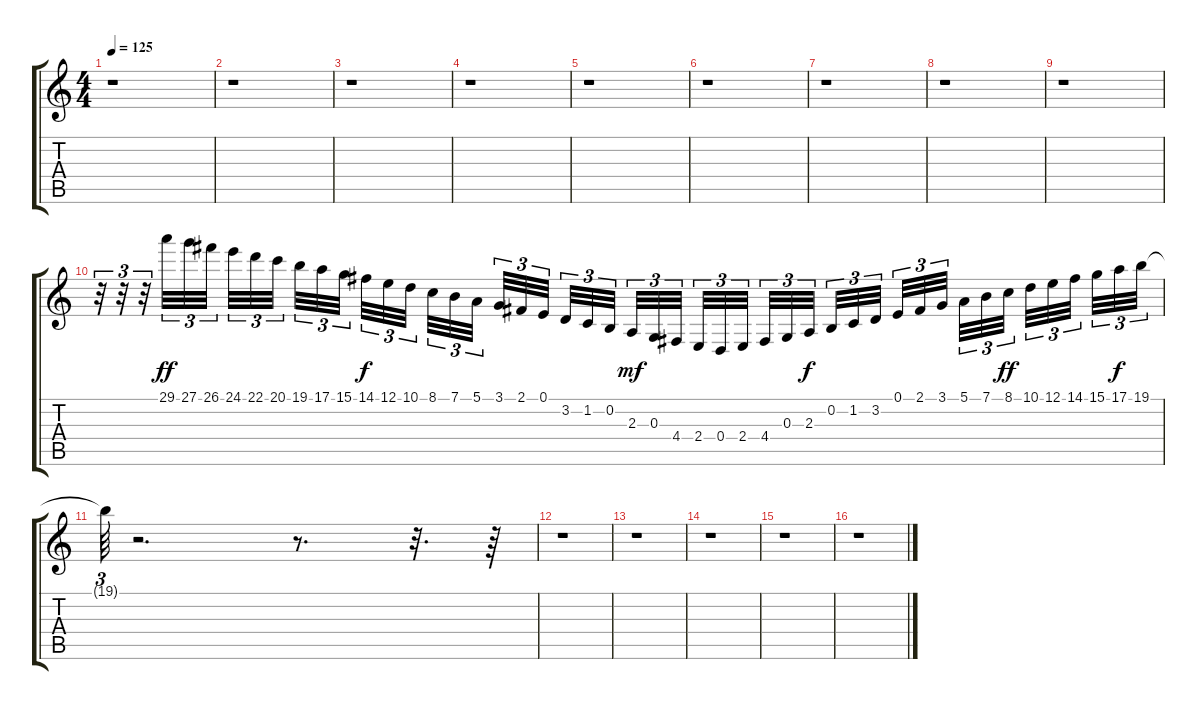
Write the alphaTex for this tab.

\track "" {instrument orchestralharp}
\staff {score tabs}
\tuning (E4 B3 G3 D3 A2 E2) {hide}
\ts (4 4)
\tempo 125
\clef g2
\ks c
r.1{dy f} |
r.1 |
r.1 |
r.1 |
r.1 |
r.1 |
r.1 |
r.1 |
r.1 |
r.32{tu (3 2) balance 1} r.32{tu (3 2)} r.32{tu (3 2)} 29.1.32{tu (3 2) dy ff balance 2} 27.1.32{tu (3 2)} 26.1.32{tu (3 2) balance 4} 24.1.32{tu (3 2)} 22.1.32{tu (3 2)} 20.1.32{tu (3 2) balance 5} 19.1.32{tu (3 2)} 17.1.32{tu (3 2) balance 7} 15.1.32{tu (3 2)} 14.1.32{tu (3 2) dy f} 12.1.32{tu (3 2) balance 8} 10.1.32{tu (3 2)} 8.1.32{tu (3 2) balance 10} 7.1.32{tu (3 2)} 5.1.32{tu (3 2)} 3.1.32{tu (3 2) balance 11} 2.1.32{tu (3 2)} 0.1.32{tu (3 2) balance 12} 3.2.32{tu (3 2)} 1.2.32{tu (3 2)} 0.2.32{tu (3 2) balance 14} 2.3.32{tu (3 2) dy mf} 0.3.32{tu (3 2) balance 12} 4.4.32{tu (3 2)} 2.4.32{tu (3 2)} 0.4.32{tu (3 2) balance 11} 2.4.32{tu (3 2)} 4.4.32{tu (3 2) balance 10} 0.3.32{tu (3 2)} 2.3.32{tu (3 2) dy f} 0.2.32{tu (3 2) balance 8} 1.2.32{tu (3 2)} 3.2.32{tu (3 2) balance 7} 0.1.32{tu (3 2)} 2.1.32{tu (3 2)} 3.1.32{tu (3 2) balance 5} 5.1.32{tu (3 2)} 7.1.32{tu (3 2) balance 4} 8.1.32{tu (3 2) dy ff} 10.1.32{tu (3 2)} 12.1.32{tu (3 2) balance 2} 14.1.32{tu (3 2)} 15.1.32{tu (3 2) balance 1} 17.1.32{tu (3 2) dy f} 19.1.32{tu (3 2)} |
19.1{t}.64{tu (3 2)} r.2{d} r.8{d} r.32{d} r.64 |
r.1 |
r.1 |
r.1 |
r.1 |
r.1
